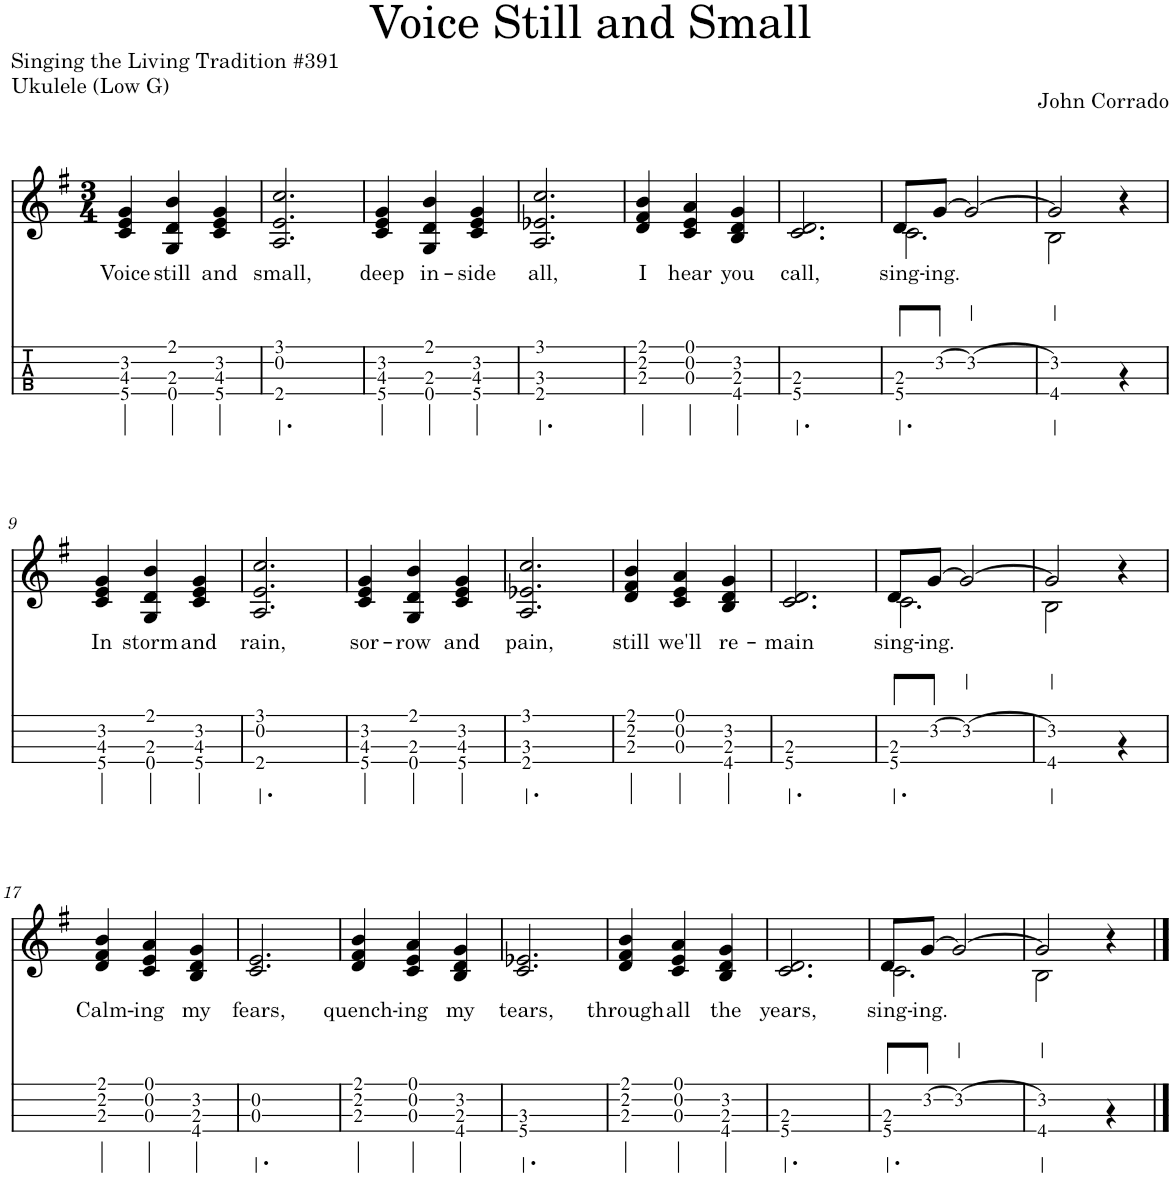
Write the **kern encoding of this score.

**kern	**kern	**text
*part1	*part1	*part1
*staff2	*staff1	*staff1
*I"Ukulele (Low G)	*	*
*I'Uk.	*	*
*stria4	*	*
*	*clefG2	*
*k[f#]	*k[f#]	*
*M3/4	*M3/4	*
=1	=1	=1
!	!	!LO:LY:b
4c\ 4e\ 4g\	4c/ 4e/ 4g/	Voice
!	!	!LO:LY:b
4G\ 4d\ 4b\	4G/ 4d/ 4b/	still
!	!	!LO:LY:b
4c\ 4e\ 4g\	4c/ 4e/ 4g/	and
=2	=2	=2
!	!	!LO:LY:b
2.A\ 2.e\ 2.cc\	2.A/ 2.e/ 2.cc/	small,
=3	=3	=3
!	!	!LO:LY:b
4c\ 4e\ 4g\	4c/ 4e/ 4g/	deep
!	!	!LO:LY:b
4G\ 4d\ 4b\	4G/ 4d/ 4b/	in-
!	!	!LO:LY:b
4c\ 4e\ 4g\	4c/ 4e/ 4g/	-side
=4	=4	=4
!	!	!LO:LY:b
2.A\ 2.e-\ 2.cc\	2.A/ 2.e-X/ 2.cc/	all,
=5	=5	=5
!	!	!LO:LY:b
4d\ 4f#\ 4b\	4d/ 4f#/ 4b/	I
!	!	!LO:LY:b
4c\ 4e\ 4a\	4c/ 4e/ 4a/	hear
!	!	!LO:LY:b
4B\ 4d\ 4g\	4B/ 4d/ 4g/	you
=6	=6	=6
!	!	!LO:LY:b
2.c\ 2.d\	2.c/ 2.d/	call,
=7	=7	=7
*^	*	*
!	!	!	!LO:LY:b
*	*	*^	*
8d/L	2.c\	8d/L	2.c\	sing-
!	!	!	!	!LO:LY:b
[8g/J	.	[8g/J	.	-ing.
2g/_	.	2g/_	.	.
=8	=8	=8	=8	=8
2g/]	2B\	2g/]	2B\	.
4r	4ryy	4r	4ryy	.
!!LO:LB:g=z
=9	=9	=9	=9	=9
!	!	!	!	!LO:LY:b
*v	*v	*	*	*
*	*v	*v	*
4c\ 4e\ 4g\	4c/ 4e/ 4g/	In
!	!	!LO:LY:b
4G\ 4d\ 4b\	4G/ 4d/ 4b/	storm
!	!	!LO:LY:b
4c\ 4e\ 4g\	4c/ 4e/ 4g/	and
=10	=10	=10
!	!	!LO:LY:b
2.A\ 2.e\ 2.cc\	2.A/ 2.e/ 2.cc/	rain,
=11	=11	=11
!	!	!LO:LY:b
4c\ 4e\ 4g\	4c/ 4e/ 4g/	sor-
!	!	!LO:LY:b
4G\ 4d\ 4b\	4G/ 4d/ 4b/	-row
!	!	!LO:LY:b
4c\ 4e\ 4g\	4c/ 4e/ 4g/	and
=12	=12	=12
!	!	!LO:LY:b
2.A\ 2.e-X\ 2.cc\	2.A/ 2.e-X/ 2.cc/	pain,
=13	=13	=13
!	!	!LO:LY:b
4d\ 4f#\ 4b\	4d/ 4f#/ 4b/	still
!	!	!LO:LY:b
4c\ 4e\ 4a\	4c/ 4e/ 4a/	we'll
!	!	!LO:LY:b
4B\ 4d\ 4g\	4B/ 4d/ 4g/	re-
=14	=14	=14
!	!	!LO:LY:b
2.c\ 2.d\	2.c/ 2.d/	-main
=15	=15	=15
*^	*	*
!	!	!	!LO:LY:b
*	*	*^	*
8d/L	2.c\	8d/L	2.c\	sing-
!	!	!	!	!LO:LY:b
[8g/J	.	[8g/J	.	-ing.
2g/_	.	2g/_	.	.
=16	=16	=16	=16	=16
2g/]	2B\	2g/]	2B\	.
4r	4ryy	4r	4ryy	.
!!LO:LB:g=z
=17	=17	=17	=17	=17
!	!	!	!	!LO:LY:b
*v	*v	*	*	*
*	*v	*v	*
4d\ 4f#\ 4b\	4d/ 4f#/ 4b/	Calm-
!	!	!LO:LY:b
4c\ 4e\ 4a\	4c/ 4e/ 4a/	-ing
!	!	!LO:LY:b
4B\ 4d\ 4g\	4B/ 4d/ 4g/	my
=18	=18	=18
!	!	!LO:LY:b
2.c\ 2.e\	2.c/ 2.e/	fears,
=19	=19	=19
!	!	!LO:LY:b
4d\ 4f#\ 4b\	4d/ 4f#/ 4b/	quench-
!	!	!LO:LY:b
4c\ 4e\ 4a\	4c/ 4e/ 4a/	-ing
!	!	!LO:LY:b
4B\ 4d\ 4g\	4B/ 4d/ 4g/	my
=20	=20	=20
!	!	!LO:LY:b
2.c\ 2.e-\	2.c/ 2.e-X/	tears,
=21	=21	=21
!	!	!LO:LY:b
4d\ 4f#\ 4b\	4d/ 4f#/ 4b/	through
!	!	!LO:LY:b
4c\ 4e\ 4a\	4c/ 4e/ 4a/	all
!	!	!LO:LY:b
4B\ 4d\ 4g\	4B/ 4d/ 4g/	the
=22	=22	=22
!	!	!LO:LY:b
2.c\ 2.d\	2.c/ 2.d/	years,
=23	=23	=23
*^	*	*
!	!	!	!LO:LY:b
*	*	*^	*
8d/L	2.c\	8d/L	2.c\	sing-
!	!	!	!	!LO:LY:b
[8g/J	.	[8g/J	.	-ing.
2g/_	.	2g/_	.	.
=24	=24	=24	=24	=24
2g/]	2B\	2g/]	2B\	.
4r	4ryy	4r	4ryy	.
*v	*v	*	*	*
*	*v	*v	*
==	==	==
*-	*-	*-
